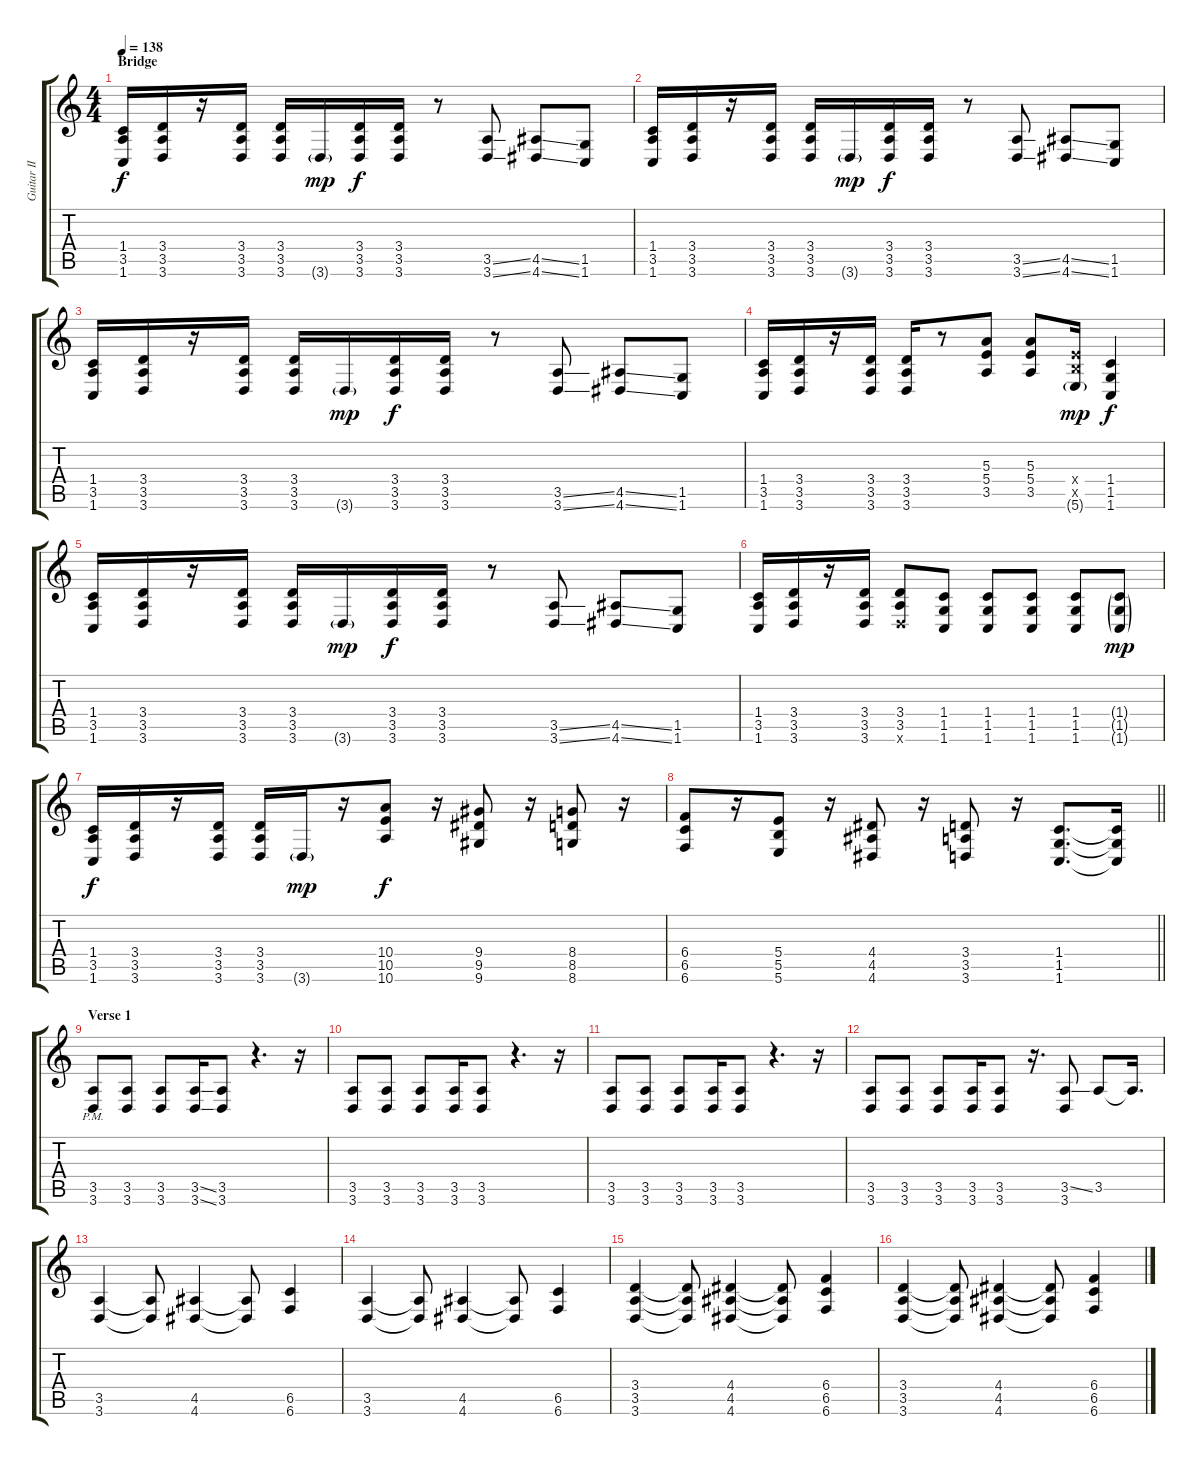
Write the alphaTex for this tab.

\track ("Guitar II" "Guitar II") {instrument distortionguitar}
\staff {score tabs}
\tuning (Db4 Ab3 E3 B2 Gb2 B1) {hide}
\ts (4 4)
\section ("" "Bridge")
\tempo 138
\clef g2
\ks c
(1.4 3.5 1.6).16{dy f} (3.4 3.5 3.6).16 r.16 (3.4 3.5 3.6).16 (3.4 3.5 3.6).16 3.6{g}.16{dy mp} (3.4 3.5 3.6).16{dy f} (3.4 3.5 3.6).16 r.8 (3.5{ss} 3.6{ss}).8 (4.5{ss} 4.6{ss}).8 (1.5 1.6).8 |
(1.4 3.5 1.6).16 (3.4 3.5 3.6).16 r.16 (3.4 3.5 3.6).16 (3.4 3.5 3.6).16 3.6{g}.16{dy mp} (3.4 3.5 3.6).16{dy f} (3.4 3.5 3.6).16 r.8 (3.5{ss} 3.6{ss}).8 (4.5{ss} 4.6{ss}).8 (1.5 1.6).8 |
(1.4 3.5 1.6).16 (3.4 3.5 3.6).16 r.16 (3.4 3.5 3.6).16 (3.4 3.5 3.6).16 3.6{g}.16{dy mp} (3.4 3.5 3.6).16{dy f} (3.4 3.5 3.6).16 r.8 (3.5{ss} 3.6{ss}).8 (4.5{ss} 4.6{ss}).8 (1.5 1.6).8 |
(1.4 3.5 1.6).16 (3.4 3.5 3.6).16 r.16 (3.4 3.5 3.6).16 (3.4 3.5 3.6).16 r.8 (5.3 5.4 3.5).8 (5.3 5.4 3.5).8 (5.4{x} 5.5{x} 5.6{g}).16{dy mp} (1.4 1.5 1.6).4{dy f} |
(1.4 3.5 1.6).16 (3.4 3.5 3.6).16 r.16 (3.4 3.5 3.6).16 (3.4 3.5 3.6).16 3.6{g}.16{dy mp} (3.4 3.5 3.6).16{dy f} (3.4 3.5 3.6).16 r.8 (3.5{ss} 3.6{ss}).8 (4.5{ss} 4.6{ss}).8 (1.5 1.6).8 |
(1.4 3.5 1.6).16 (3.4 3.5 3.6).16 r.16 (3.4 3.5 3.6).16 (3.4 3.5 3.6{x}).8 (1.4 1.5 1.6).8 (1.4 1.5 1.6).8 (1.4 1.5 1.6).8 (1.4 1.5 1.6).8 (1.4{g} 1.5{g} 1.6{g}).8{dy mp} |
(1.4 3.5 1.6).16{dy f} (3.4 3.5 3.6).16 r.16 (3.4 3.5 3.6).16 (3.4 3.5 3.6).16 3.6{g}.16{dy mp} r.16 (10.4 10.5 10.6).8{dy f} r.16 (9.4 9.5 9.6).8 r.16 (8.4 8.5 8.6).8 r.16 |
\barLineRight lightlight
(6.4 6.5 6.6).8 r.16 (5.4 5.5 5.6).8 r.16 (4.4 4.5 4.6).8 r.16 (3.4 3.5 3.6).8 r.16 (1.4 1.5 1.6).8{d} (1.4{t} 1.5{t} 1.6{t}).16 |
\section ("" "Verse 1")
(3.5{pm} 3.6{pm}).8 (3.5 3.6).8 (3.5 3.6).8 (3.5{ss} 3.6{ss}).16 (3.5 3.6).8 r.4{d} r.16 |
(3.5 3.6).8 (3.5 3.6).8 (3.5 3.6).8 (3.5 3.6).16 (3.5 3.6).8 r.4{d} r.16 |
(3.5 3.6).8 (3.5 3.6).8 (3.5 3.6).8 (3.5 3.6).16 (3.5 3.6).8 r.4{d} r.16 |
(3.5 3.6).8 (3.5 3.6).8 (3.5 3.6).8 (3.5 3.6).16 (3.5 3.6).8 r.16{d} (3.5{ss} 3.6).8 3.5.8 3.5{t}.16{d} |
(3.5 3.6).4 (3.5{t} 3.6{t}).8 (4.5 4.6).4 (4.5{t} 4.6{t}).8 (6.5 6.6).4 |
(3.5 3.6).4 (3.5{t} 3.6{t}).8 (4.5 4.6).4 (4.5{t} 4.6{t}).8 (6.5 6.6).4 |
(3.4 3.5 3.6).4 (3.4{t} 3.5{t} 3.6{t}).8 (4.4 4.5 4.6).4 (4.4{t} 4.5{t} 4.6{t}).8 (6.4 6.5 6.6).4 |
(3.4 3.5 3.6).4 (3.4{t} 3.5{t} 3.6{t}).8 (4.4 4.5 4.6).4 (4.4{t} 4.5{t} 4.6{t}).8 (6.4 6.5 6.6).4
